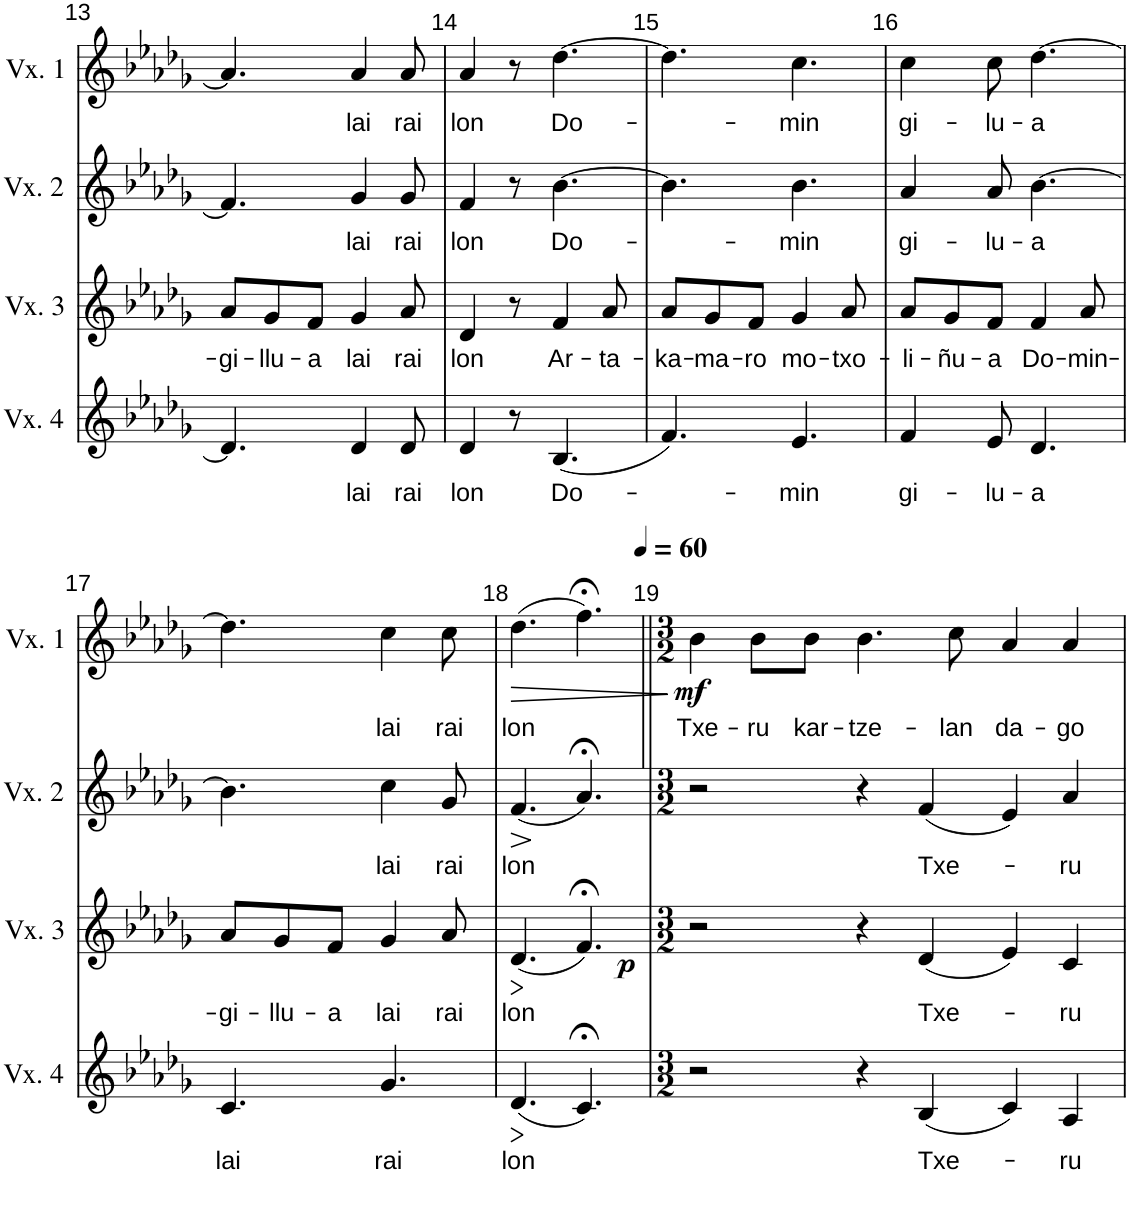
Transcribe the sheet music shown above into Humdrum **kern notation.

**kern	**text	**dynam	**kern	**text	**dynam	**kern	**text	**dynam	**kern	**text	**dynam
*part4	*part4	*part4	*part3	*part3	*part3	*part2	*part2	*part2	*part1	*part1	*part1
*staff4	*staff4	*staff4	*staff3	*staff3	*staff3	*staff2	*staff2	*staff2	*staff1	*staff1	*staff1
*I"Voix 4	*	*	*I"Voix 3	*	*	*I"Voix 2	*	*	*I"Voix 1	*	*
*I'Vx. 4	*	*	*I'Vx. 3	*	*	*I'Vx. 2	*	*	*I'Vx. 1	*	*
!!LO:PB:g=z
*clefG2	*	*	*clefG2	*	*	*clefG2	*	*	*clefG2	*	*
*k[b-e-a-d-g-]	*	*	*k[b-e-a-d-g-]	*	*	*k[b-e-a-d-g-]	*	*	*k[b-e-a-d-g-]	*	*
*M6/8	*	*	*M6/8	*	*	*M6/8	*	*	*M6/8	*	*
=13	=13	=13	=13	=13	=13	=13	=13	=13	=13	=13	=13
!	!	!	!	!LO:LY:b	!	!	!	!	!	!	!
4.d-/]	.	.	8a-/L	-gi-	.	4.f/]	.	.	4.a-/]	.	.
!	!	!	!	!LO:LY:b	!	!	!	!	!	!	!
.	.	.	8g-/	-llu-	.	.	.	.	.	.	.
!	!	!	!	!LO:LY:b	!	!	!	!	!	!	!
.	.	.	8f/J	-a	.	.	.	.	.	.	.
!	!LO:LY:b	!	!	!LO:LY:b	!	!	!LO:LY:b	!	!	!LO:LY:b	!
4d-/	lai	.	4g-/	lai	.	4g-/	lai	.	4a-/	lai	.
!	!LO:LY:b	!	!	!LO:LY:b	!	!	!LO:LY:b	!	!	!LO:LY:b	!
8d-/	rai	.	8a-/	rai	.	8g-/	rai	.	8a-/	rai	.
=14	=14	=14	=14	=14	=14	=14	=14	=14	=14	=14	=14
!	!LO:LY:b	!	!	!LO:LY:b	!	!	!LO:LY:b	!	!	!LO:LY:b	!
4d-/	lon	.	4d-/	lon	.	4f/	lon	.	4a-/	lon	.
8r	.	.	8r	.	.	8r	.	.	8r	.	.
!	!LO:LY:b	!	!	!LO:LY:b	!	!	!LO:LY:b	!	!	!LO:LY:b	!
(4.B-/	Do-	.	4f/	Ar-	.	[4.b-\	Do-	.	[4.dd-\	Do-	.
!	!	!	!	!LO:LY:b	!	!	!	!	!	!	!
.	.	.	8a-/	-ta-	.	.	.	.	.	.	.
=15	=15	=15	=15	=15	=15	=15	=15	=15	=15	=15	=15
!	!	!	!	!LO:LY:b	!	!	!	!	!	!	!
4.f/)	.	.	8a-/L	-ka-	.	4.b-\]	.	.	4.dd-\]	.	.
!	!	!	!	!LO:LY:b	!	!	!	!	!	!	!
.	.	.	8g-/	-ma-	.	.	.	.	.	.	.
!	!	!	!	!LO:LY:b	!	!	!	!	!	!	!
.	.	.	8f/J	-ro	.	.	.	.	.	.	.
!	!LO:LY:b	!	!	!LO:LY:b	!	!	!LO:LY:b	!	!	!LO:LY:b	!
4.e-/	-min	.	4g-/	mo-	.	4.b-\	-min	.	4.cc\	-min	.
!	!	!	!	!LO:LY:b	!	!	!	!	!	!	!
.	.	.	8a-/	-txo-	.	.	.	.	.	.	.
=16	=16	=16	=16	=16	=16	=16	=16	=16	=16	=16	=16
!	!LO:LY:b	!	!	!LO:LY:b	!	!	!LO:LY:b	!	!	!LO:LY:b	!
4f/	gi-	.	8a-/L	-li-	.	4a-/	gi-	.	4cc\	gi-	.
!	!	!	!	!LO:LY:b	!	!	!	!	!	!	!
.	.	.	8g-/	-ñu-	.	.	.	.	.	.	.
!	!LO:LY:b	!	!	!LO:LY:b	!	!	!LO:LY:b	!	!	!LO:LY:b	!
8e-/	-lu-	.	8f/J	-a	.	8a-/	-lu-	.	8cc\	-lu-	.
!	!LO:LY:b	!	!	!LO:LY:b	!	!	!LO:LY:b	!	!	!LO:LY:b	!
4.d-/	-a	.	4f/	Do-	.	[4.b-\	-a	.	[4.dd-\	-a	.
!	!	!	!	!LO:LY:b	!	!	!	!	!	!	!
.	.	.	8a-/	-min-	.	.	.	.	.	.	.
!!LO:LB:g=z
=17	=17	=17	=17	=17	=17	=17	=17	=17	=17	=17	=17
!	!LO:LY:b	!	!	!LO:LY:b	!	!	!	!	!	!	!
4.c/	lai	.	8a-/L	-gi-	.	4.b-\]	.	.	4.dd-\]	.	.
!	!	!	!	!LO:LY:b	!	!	!	!	!	!	!
.	.	.	8g-/	-llu-	.	.	.	.	.	.	.
!	!	!	!	!LO:LY:b	!	!	!	!	!	!	!
.	.	.	8f/J	-a	.	.	.	.	.	.	.
!	!LO:LY:b	!	!	!LO:LY:b	!	!	!LO:LY:b	!	!	!LO:LY:b	!
4.g-/	rai	.	4g-/	lai	.	4cc\	lai	.	4cc\	lai	.
!	!	!	!	!LO:LY:b	!	!	!LO:LY:b	!	!	!LO:LY:b	!
.	.	.	8a-/	rai	.	8g-/	rai	.	8cc\	rai	.
=18	=18	=18	=18	=18	=18	=18	=18	=18	=18	=18	=18
!	!LO:LY:b	!LO:HP:b	!	!LO:LY:b	!LO:HP:b	!	!LO:LY:b	!LO:HP:b	!	!LO:LY:b	!LO:HP:b
(4.d-/	lon	>	(4.d-/	lon	>	(4.f/	lon	>	(4.dd-\	lon	>
!	!	!	!	!	!LO:DY:b	!	!	!	!	!	!
4.c;</)	.	.	4.f;</)	.	p	4.a-;</)	.	.	4.ff;<\)	.	.
.	.	]	.	.	]	.	.	]	.	.	]
=19||	=19||	=19||	=19||	=19||	=19||	=19||	=19||	=19||	=19||	=19||	=19||
*M3/2	*	*	*M3/2	*	*	*M3/2	*	*	*M3/2	*	*
*	*	*	*	*	*	*	*	*	*MM60	*	*
!	!	!	!	!	!	!	!	!	!	!LO:LY:b	!LO:DY:b
2r	.	.	2r	.	.	2r	.	.	4b-\	Txe-	mf
!	!	!	!	!	!	!	!	!	!	!LO:LY:b	!
.	.	.	.	.	.	.	.	.	8b-\L	-ru	.
!	!	!	!	!	!	!	!	!	!	!LO:LY:b	!
.	.	.	.	.	.	.	.	.	8b-\J	kar-	.
!	!	!	!	!	!	!	!	!	!	!LO:LY:b	!
4r	.	.	4r	.	.	4r	.	.	4.b-\	-tze-	.
!	!LO:LY:b	!	!	!LO:LY:b	!	!	!LO:LY:b	!	!	!	!
(4B-/	Txe-	.	(4d-/	Txe-	.	(4f/	Txe-	.	.	.	.
!	!	!	!	!	!	!	!	!	!	!LO:LY:b	!
.	.	.	.	.	.	.	.	.	8cc\	-lan	.
!	!	!	!	!	!	!	!	!	!	!LO:LY:b	!
4c/)	.	.	4e-/)	.	.	4e-/)	.	.	4a-/	da-	.
!	!LO:LY:b	!	!	!LO:LY:b	!	!	!LO:LY:b	!	!	!LO:LY:b	!
4A-/	-ru	.	4c/	-ru	.	4a-/	-ru	.	4a-/	-go	.
=	=	=	=	=	=	=	=	=	=	=	=
*-	*-	*-	*-	*-	*-	*-	*-	*-	*-	*-	*-
